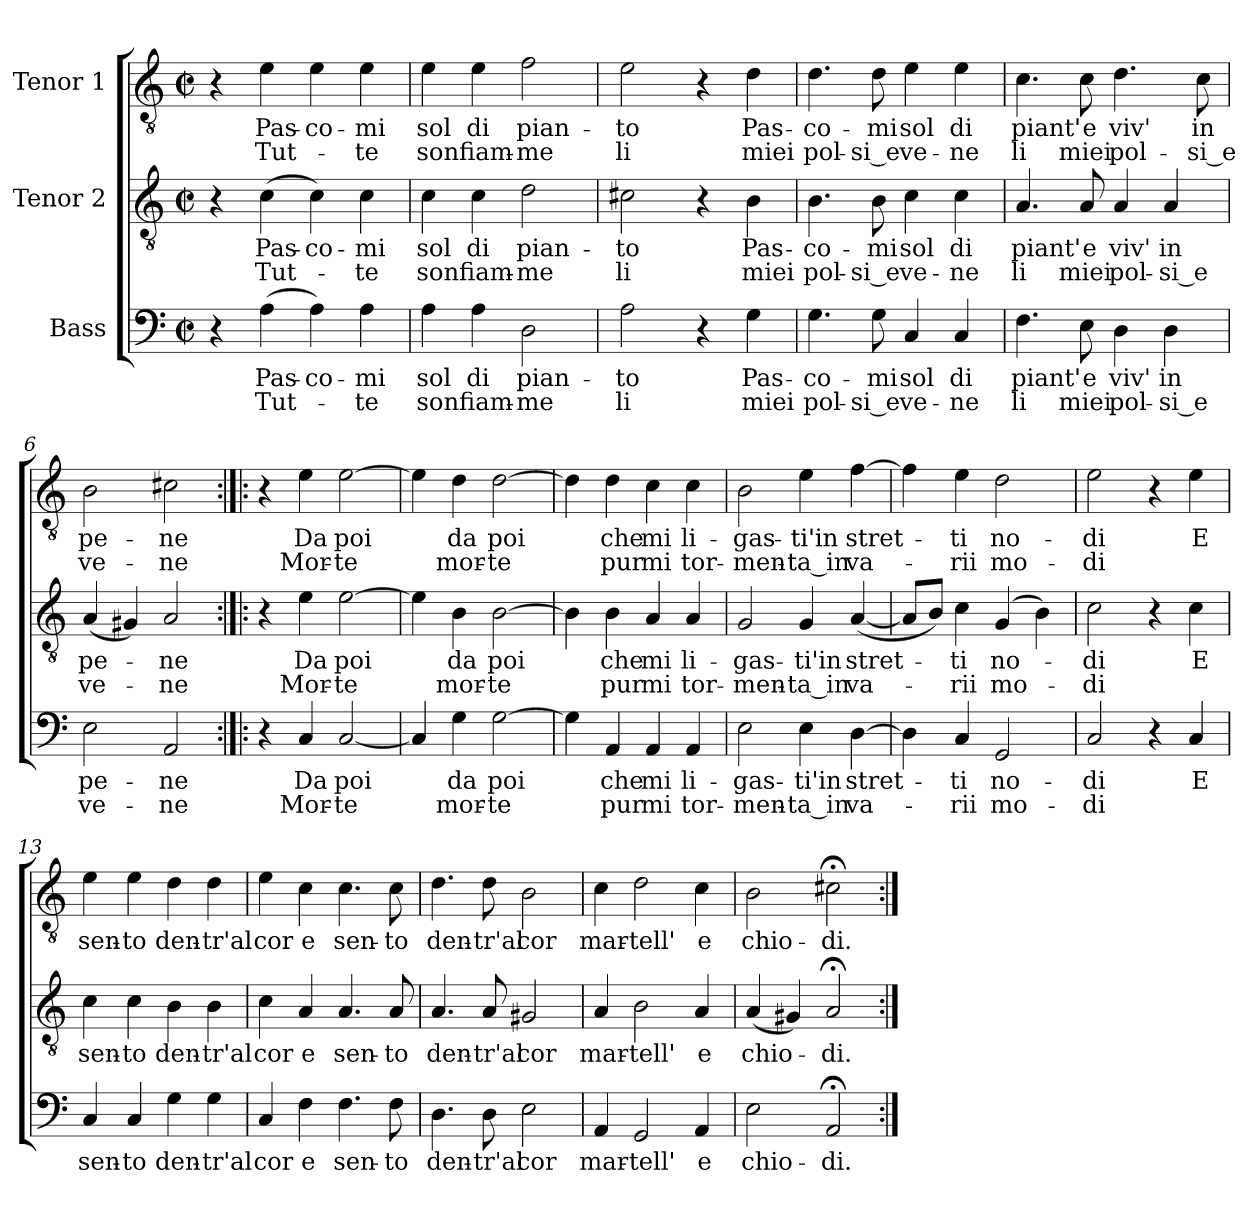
**kern	**text	**text	**kern	**text	**text	**kern	**text	**text
*part3	*part3	*part3	*part2	*part2	*part2	*part1	*part1	*part1
*staff3	*staff3	*staff3	*staff2	*staff2	*staff2	*staff1	*staff1	*staff1
*I"Bass	*	*	*I"Tenor 2	*	*	*I"Tenor 1	*	*
*clefF4	*	*	*clefGv2	*	*	*clefGv2	*	*
*k[]	*	*	*k[]	*	*	*k[]	*	*
*a:	*	*	*a:	*	*	*a:	*	*
*M2/2	*	*	*M2/2	*	*	*M2/2	*	*
*met(c|)	*	*	*met(c|)	*	*	*met(c|)	*	*
=1	=1	=1	=1	=1	=1	=1	=1	=1
4r	.	.	4r	.	.	4r	.	.
(4A\	Pas-	Tut-	(4c\	Pas-	Tut-	4e\	Pas-	Tut-
4A\)	-co-	.	4c\)	-co-	.	4e\	-co-	.
4A\	-mi	-te	4c\	-mi	-te	4e\	-mi	-te
=2	=2	=2	=2	=2	=2	=2	=2	=2
4A\	sol	son	4c\	sol	son	4e\	sol	son
4A\	di	fiam-	4c\	di	fiam-	4e\	di	fiam-
2D\	pian-	-me	2d\	pian-	-me	2f\	pian-	-me
=3	=3	=3	=3	=3	=3	=3	=3	=3
2A\	-to	li	2c#X\	-to	li	2e\	-to	li
4r	.	.	4r	.	.	4r	.	.
4G\	Pas-	miei	4B\	Pas-	miei	4d\	Pas-	miei
=4	=4	=4	=4	=4	=4	=4	=4	=4
4.G\	-co-	pol-	4.B\	-co-	pol-	4.d\	-co-	pol-
8G\	-mi	-si_e	8B\	-mi	-si_e	8d\	-mi	-si_e
4C/	sol	ve-	4c\	sol	ve-	4e\	sol	ve-
4C/	di	-ne	4c\	di	-ne	4e\	di	-ne
=5	=5	=5	=5	=5	=5	=5	=5	=5
4.F\	piant'	li	4.A/	piant'	li	4.c\	piant'	li
8E\	e	miei	8A/	e	miei	8c\	e	miei
4D\	viv'	pol-	4A/	viv'	pol-	4.d\	viv'	pol-
4D\	in	-si_e	4A/	in	-si_e	.	.	.
.	.	.	.	.	.	8c\	in	-si_e
!!LO:LB:g=z
=6	=6	=6	=6	=6	=6	=6	=6	=6
2E\	pe-	ve-	(4A/	pe-	ve-	2B\	pe-	ve-
.	.	.	4G#X/)	.	.	.	.	.
2AA/	-ne	-ne	2A/	-ne	-ne	2c#X\	-ne	-ne
=7:|!|:	=7:|!|:	=7:|!|:	=7:|!|:	=7:|!|:	=7:|!|:	=7:|!|:	=7:|!|:	=7:|!|:
4r	.	.	4r	.	.	4r	.	.
4C/	Da	Mor-	4e\	Da	Mor-	4e\	Da	Mor-
[2C/	poi	-te	[2e\	poi	-te	[2e\	poi	-te
=8	=8	=8	=8	=8	=8	=8	=8	=8
4C/]	.	.	4e\]	.	.	4e\]	.	.
4G\	da	mor-	4B\	da	mor-	4d\	da	mor-
[2G\	poi	-te	[2B\	poi	-te	[2d\	poi	-te
=9	=9	=9	=9	=9	=9	=9	=9	=9
4G\]	.	.	4B\]	.	.	4d\]	.	.
4AA/	che	pur	4B\	che	pur	4d\	che	pur
4AA/	mi	mi	4A/	mi	mi	4c\	mi	mi
4AA/	li-	tor-	4A/	li-	tor-	4c\	li-	tor-
=10	=10	=10	=10	=10	=10	=10	=10	=10
2E\	-gas-	-men-	2G/	-gas-	-men-	2B\	-gas-	-men-
4E\	-ti'in	-ta_in	4G/	-ti'in	-ta_in	4e\	-ti'in	-ta_in
[4D\	stret-	va-	([4A/	stret-	va-	[4f\	stret-	va-
=11	=11	=11	=11	=11	=11	=11	=11	=11
4D\]	.	.	8A/L]	.	.	4f\]	.	.
.	.	.	8B/J)	.	.	.	.	.
4C/	-ti	-rii	4c\	-ti	-rii	4e\	-ti	-rii
2GG/	no-	mo-	(4G/	no-	mo-	2d\	no-	mo-
.	.	.	4B\)	.	.	.	.	.
!!LO:LB:g=z
=12	=12	=12	=12	=12	=12	=12	=12	=12
2C/	di	-di	2c\	di	-di	2e\	-di	-di
4r	.	.	4r	.	.	4r	.	.
4C/	E	.	4c\	E	.	4e\	E	.
=13	=13	=13	=13	=13	=13	=13	=13	=13
4C/	sen-	.	4c\	sen-	.	4e\	sen-	.
4C/	-to	.	4c\	-to	.	4e\	-to	.
4G\	den-	.	4B\	den-	.	4d\	den-	.
4G\	-tr'al	.	4B\	-tr'al	.	4d\	-tr'al	.
=14	=14	=14	=14	=14	=14	=14	=14	=14
4C/	cor	.	4c\	cor	.	4e\	cor	.
4F\	e	.	4A/	e	.	4c\	e	.
4.F\	sen-	.	4.A/	sen-	.	4.c\	sen-	.
8F\	-to	.	8A/	-to	.	8c\	-to	.
=15	=15	=15	=15	=15	=15	=15	=15	=15
4.D\	den-	.	4.A/	den-	.	4.d\	den-	.
8D\	-tr'al	.	8A/	-tr'al	.	8d\	-tr'al	.
2E\	cor	.	2G#X/	cor	.	2B\	cor	.
=16	=16	=16	=16	=16	=16	=16	=16	=16
4AA/	mar-	.	4A/	mar-	.	4c\	mar-	.
2GG/	-tell'	.	2B\	-tell'	.	2d\	-tell'	.
4AA/	e	.	4A/	e	.	4c\	e	.
=17	=17	=17	=17	=17	=17	=17	=17	=17
2E\	chio-	.	(4A/	chio-	.	2B\	chio-	.
.	.	.	4G#X/)	.	.	.	.	.
2AA;</	-di.	.	2A;</	-di.	.	2c#X;<\	-di.	.
=:|!	=:|!	=:|!	=:|!	=:|!	=:|!	=:|!	=:|!	=:|!
*-	*-	*-	*-	*-	*-	*-	*-	*-
